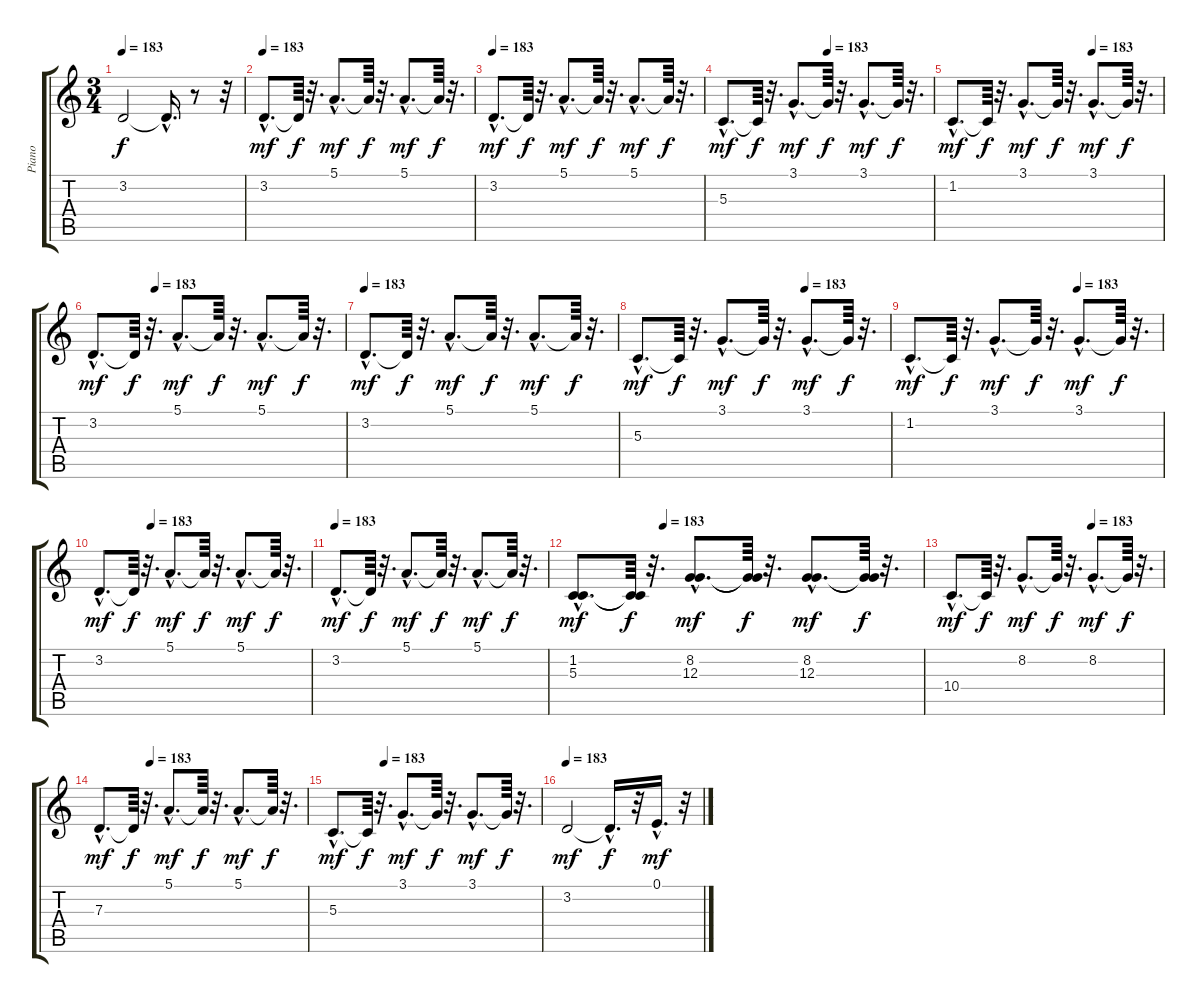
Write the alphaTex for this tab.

\track ("Piano" "Piano") {instrument electricpiano1}
\staff {score tabs}
\tuning (E4 B3 G3 D3 A2 E2) {hide}
\ts (3 4)
\tempo 183
\clef g2
\ks c
3.2{t}.2{dy f} 3.2{hac t}.16{d} r.8 r.32 |
\tempo 183
3.2{hac}.8{d dy mf} 3.2{t}.64{dy f} r.32{d} 5.1{hac}.8{d dy mf} 5.1{t}.64{dy f} r.32{d} 5.1{hac}.8{d dy mf} 5.1{t}.64{dy f} r.32{d} |
\tempo 183
3.2{hac}.8{d dy mf} 3.2{t}.64{dy f} r.32{d} 5.1{hac}.8{d dy mf} 5.1{t}.64{dy f} r.32{d} 5.1{hac}.8{d dy mf} 5.1{t}.64{dy f} r.32{d} |
\tempo (183 0.5)
5.3{hac}.8{d dy mf} 5.3{t}.64{dy f} r.32{d} 3.1{hac}.8{d dy mf} 3.1{t}.64{dy f} r.32{d} 3.1{hac}.8{d dy mf} 3.1{t}.64{dy f} r.32{d} |
\tempo (183 0.6666666666666666)
1.2{hac}.8{d dy mf} 1.2{t}.64{dy f} r.32{d} 3.1{hac}.8{d dy mf} 3.1{t}.64{dy f} r.32{d} 3.1{hac}.8{d dy mf} 3.1{t}.64{dy f} r.32{d} |
\tempo (183 0.25)
3.2{hac}.8{d dy mf} 3.2{t}.64{dy f} r.32{d} 5.1{hac}.8{d dy mf} 5.1{t}.64{dy f} r.32{d} 5.1{hac}.8{d dy mf} 5.1{t}.64{dy f} r.32{d} |
\tempo 183
3.2{hac}.8{d dy mf} 3.2{t}.64{dy f} r.32{d} 5.1{hac}.8{d dy mf} 5.1{t}.64{dy f} r.32{d} 5.1{hac}.8{d dy mf} 5.1{t}.64{dy f} r.32{d} |
\tempo (183 0.6666666666666666)
5.3{hac}.8{d dy mf} 5.3{t}.64{dy f} r.32{d} 3.1{hac}.8{d dy mf} 3.1{t}.64{dy f} r.32{d} 3.1{hac}.8{d dy mf} 3.1{t}.64{dy f} r.32{d} |
\tempo (183 0.6666666666666666)
1.2{hac}.8{d dy mf} 1.2{t}.64{dy f} r.32{d} 3.1{hac}.8{d dy mf} 3.1{t}.64{dy f} r.32{d} 3.1{hac}.8{d dy mf} 3.1{t}.64{dy f} r.32{d} |
\tempo (183 0.25)
3.2{hac}.8{d dy mf} 3.2{t}.64{dy f} r.32{d} 5.1{hac}.8{d dy mf} 5.1{t}.64{dy f} r.32{d} 5.1{hac}.8{d dy mf} 5.1{t}.64{dy f} r.32{d} |
\tempo 183
3.2{hac}.8{d dy mf} 3.2{t}.64{dy f} r.32{d} 5.1{hac}.8{d dy mf} 5.1{t}.64{dy f} r.32{d} 5.1{hac}.8{d dy mf} 5.1{t}.64{dy f} r.32{d} |
\tempo (183 0.25)
(1.2{hac} 5.3{hac}).8{d dy mf} (1.2{t} 5.3{t}).64{dy f} r.32{d} (8.2{hac} 12.3{hac}).8{d dy mf} (8.2{t} 12.3{t}).64{dy f} r.32{d} (8.2{hac} 12.3{hac}).8{d dy mf} (8.2{t} 12.3{t}).64{dy f} r.32{d} |
\tempo (183 0.6666666666666666)
10.4{hac}.8{d dy mf} 10.4{t}.64{dy f} r.32{d} 8.2{hac}.8{d dy mf} 8.2{t}.64{dy f} r.32{d} 8.2{hac}.8{d dy mf} 8.2{t}.64{dy f} r.32{d} |
\tempo (183 0.25)
7.3{hac}.8{d dy mf} 7.3{t}.64{dy f} r.32{d} 5.1{hac}.8{d dy mf} 5.1{t}.64{dy f} r.32{d} 5.1{hac}.8{d dy mf} 5.1{t}.64{dy f} r.32{d} |
\tempo (183 0.25)
5.3{hac}.8{d dy mf} 5.3{t}.64{dy f} r.32{d} 3.1{hac}.8{d dy mf} 3.1{t}.64{dy f} r.32{d} 3.1{hac}.8{d dy mf} 3.1{t}.64{dy f} r.32{d} |
\tempo 183
3.2.2{dy mf} 3.2{hac t}.16{d dy f} r.32 0.1{hac}.16{d dy mf} r.32
